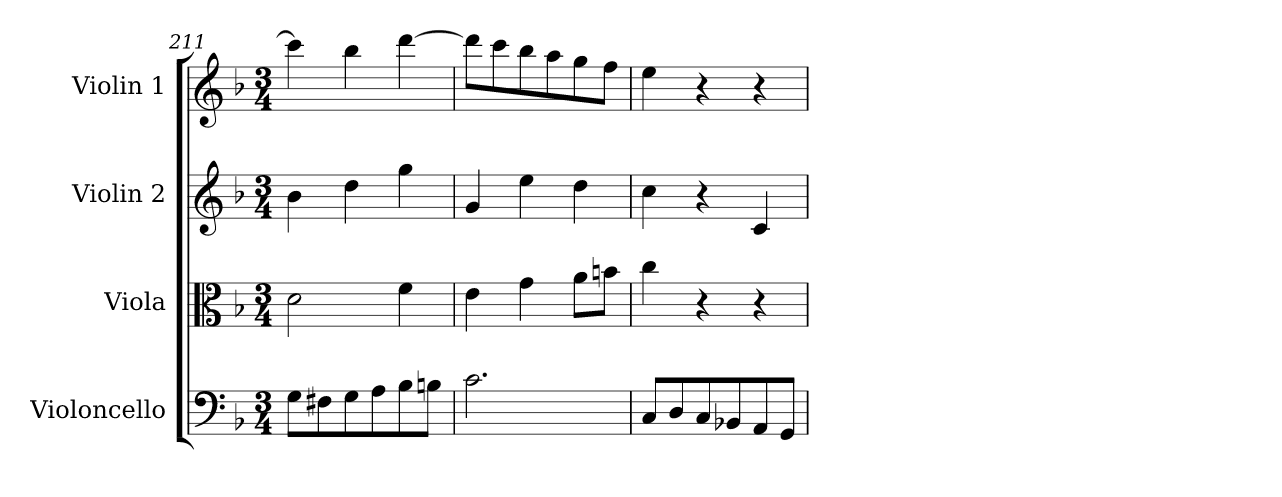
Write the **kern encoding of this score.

**kern	**kern	**kern	**kern
*part4	*part3	*part2	*part1
*staff4	*staff3	*staff2	*staff1
*I"Violoncello	*I"Viola	*I"Violin 2	*I"Violin 1
*I'Vc	*I'Vla	*I'Vln	*I'Vln
!!LO:LB:g=z
*clefF4	*clefC3	*clefG2	*clefG2
*k[b-]	*k[b-]	*k[b-]	*k[b-]
*M3/4	*M3/4	*M3/4	*M3/4
=211	=211	=211	=211
8G\L	2d\	4b-\	4ccc\]
8F#X\	.	.	.
8G\	.	4dd\	4bb-\
8A\	.	.	.
8B-\	4f\	4gg\	[4ddd\
8Bn\J	.	.	.
!!LO:PB:g=z
=212	=212	=212	=212
2.c\	4e\	4g/	8ddd\L]
.	.	.	8ccc\
.	4g\	4ee\	8bb-\
.	.	.	8aa\
.	8a\L	4dd\	8gg\
.	8bn\J	.	8ff\J
=213	=213	=213	=213
8C/L	4cc\	4cc\	4ee\
8D/	.	.	.
8C/	4r	4r	4r
8BB-X/	.	.	.
8AA/	4r	4c/	4r
8GG/J	.	.	.
=	=	=	=
*-	*-	*-	*-
